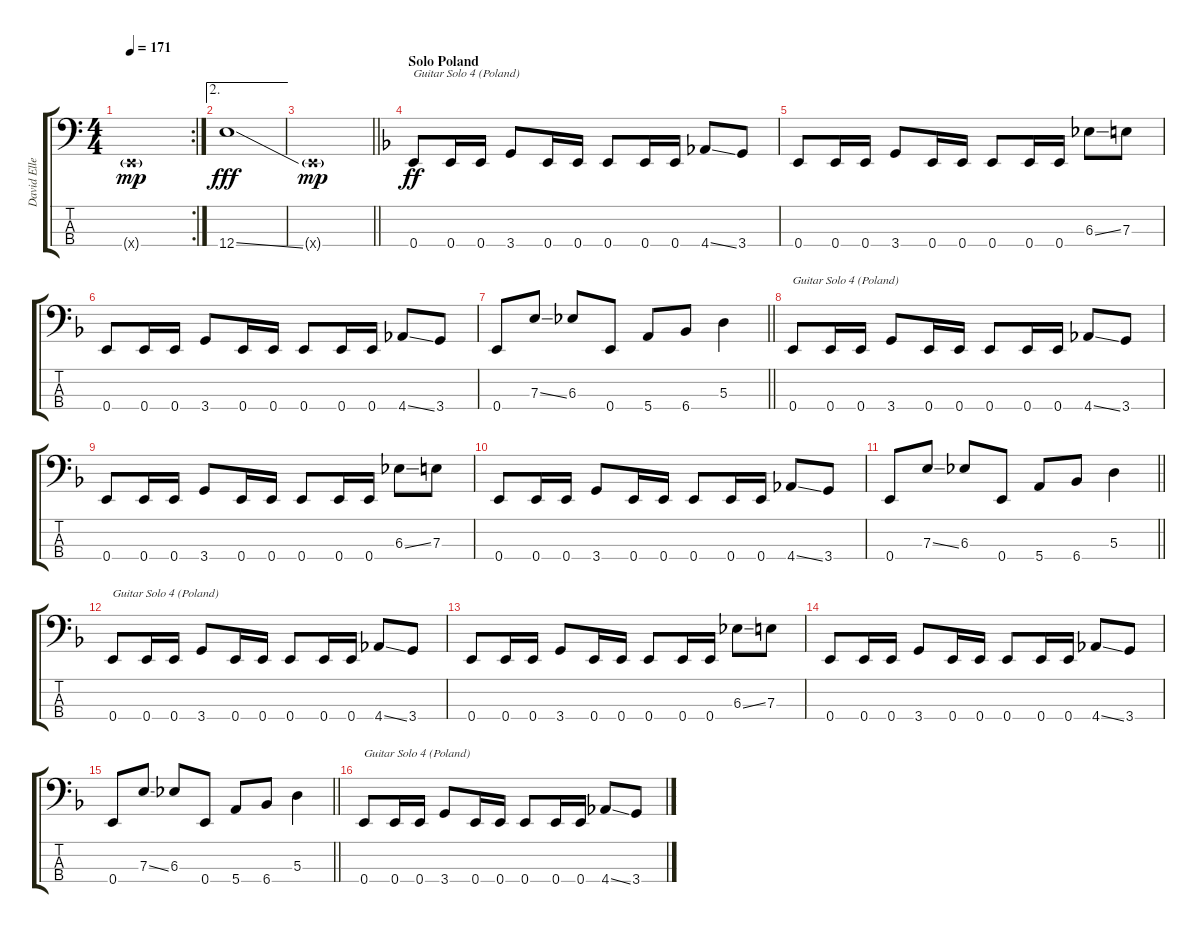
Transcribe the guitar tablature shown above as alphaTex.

\track ("David Ellefson" "David Elle") {instrument electricbasspick}
\staff {score tabs}
\tuning (G2 D2 A1 E1) {hide}
\rc 2
\ts (4 4)
\tempo 171
\clef f4
\ks c
0.4{g x}.1{dy mp} |
\ae 2
12.4{ss}.1{dy fff} |
\barLineRight lightlight
0.4{g x}.1{dy mp} |
\section ("" "Solo Poland")
\ks f
0.4.8{txt "Guitar Solo 4 (Poland)" dy ff} 0.4.16 0.4.16 3.4.8 0.4.16 0.4.16 0.4.8 0.4.16 0.4.16 4.4{ss}.8 3.4.8 |
0.4.8 0.4.16 0.4.16 3.4.8 0.4.16 0.4.16 0.4.8 0.4.16 0.4.16 6.3{ss}.8 7.3.8 |
0.4.8 0.4.16 0.4.16 3.4.8 0.4.16 0.4.16 0.4.8 0.4.16 0.4.16 4.4{ss}.8 3.4.8 |
\barLineRight lightlight
0.4.8 7.3{ss}.8 6.3.8 0.4.8 5.4.8 6.4.8 5.3.4 |
0.4.8{txt "Guitar Solo 4 (Poland)"} 0.4.16 0.4.16 3.4.8 0.4.16 0.4.16 0.4.8 0.4.16 0.4.16 4.4{ss}.8 3.4.8 |
0.4.8 0.4.16 0.4.16 3.4.8 0.4.16 0.4.16 0.4.8 0.4.16 0.4.16 6.3{ss}.8 7.3.8 |
0.4.8 0.4.16 0.4.16 3.4.8 0.4.16 0.4.16 0.4.8 0.4.16 0.4.16 4.4{ss}.8 3.4.8 |
\barLineRight lightlight
0.4.8 7.3{ss}.8 6.3.8 0.4.8 5.4.8 6.4.8 5.3.4 |
0.4.8{txt "Guitar Solo 4 (Poland)"} 0.4.16 0.4.16 3.4.8 0.4.16 0.4.16 0.4.8 0.4.16 0.4.16 4.4{ss}.8 3.4.8 |
0.4.8 0.4.16 0.4.16 3.4.8 0.4.16 0.4.16 0.4.8 0.4.16 0.4.16 6.3{ss}.8 7.3.8 |
0.4.8 0.4.16 0.4.16 3.4.8 0.4.16 0.4.16 0.4.8 0.4.16 0.4.16 4.4{ss}.8 3.4.8 |
\barLineRight lightlight
0.4.8 7.3{ss}.8 6.3.8 0.4.8 5.4.8 6.4.8 5.3.4 |
0.4.8{txt "Guitar Solo 4 (Poland)"} 0.4.16 0.4.16 3.4.8 0.4.16 0.4.16 0.4.8 0.4.16 0.4.16 4.4{ss}.8 3.4.8
